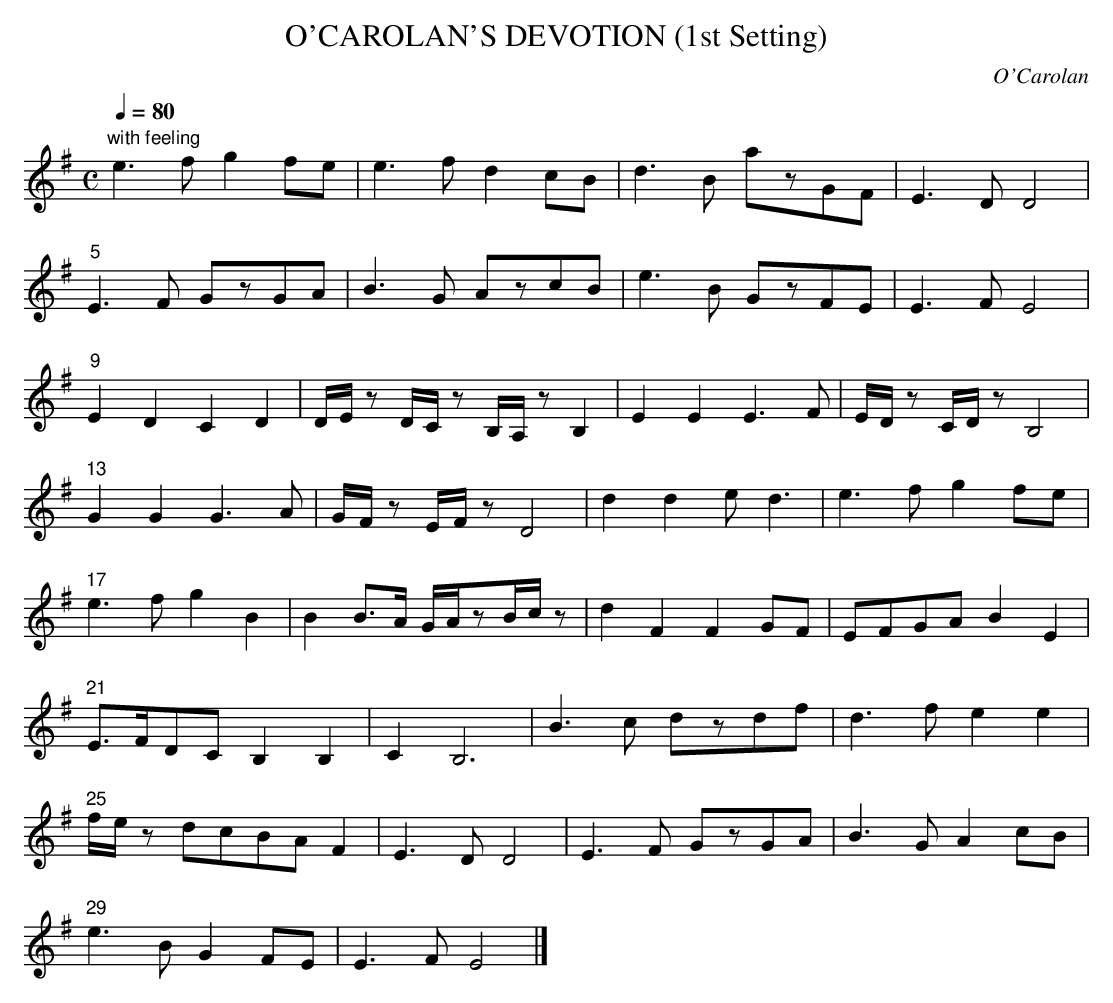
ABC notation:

X:1
T:O'CAROLAN'S DEVOTION (1st Setting)
C:O'Carolan
Q:1/4=80
M:C
L:1/8
K:Em % source key Dm
"with feeling"
e3f g2fe|e3f d2cB|d3B azGF|E3D D4|
"5"E3F GzGA|B3G AzcB|e3B GzFE|E3F E4|
"9"E2D2 C2D2|D/E/z D/C/z B,/A,/z B,2|\
E2E2 E3F|E/D/z C/D/z B,4|
"13"G2G2 G3A|G/F/z E/F/z D4|d2d2e d3|e3f g2fe|
"17"e3f g2B2|B2B>A G/A/zB/c/z|d2F2 F2GF|EFGA B2E2|
"21"E>FDC B,2B,2|C2 B,6|B3c dzdf|d3f e2e2|
"25"f/e/z dcBA F2|E3D D4|E3F GzGA|B3G A2cB|
"29"e3B G2FE|E3F E4|]
